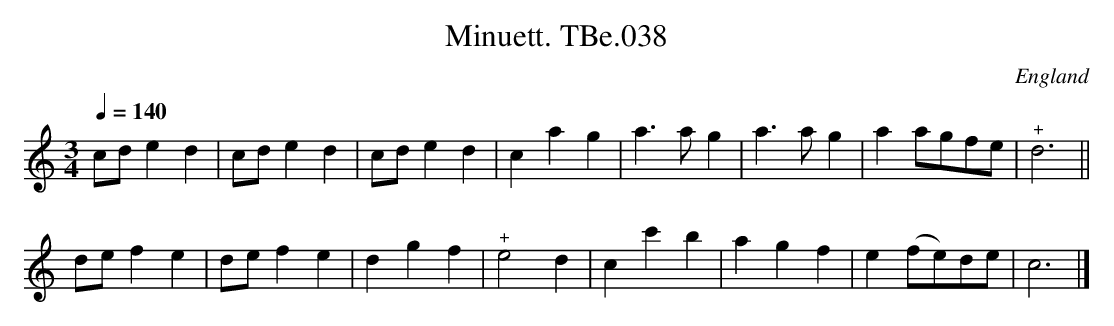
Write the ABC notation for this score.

X:1
T:Minuett. TBe.038
L:1/4
M:3/4
O:England
Q:1/4=140
K:C major
c/d/ ed | c/d/ ed | c/d/ ed | cag | a>ag |\
a>ag | a a/g/f/e/ |  "^+"d3 ||!
d/e/fe | d/e/fe | dgf |  "^+"e2d | cc'b |\
agf | e (f/e/)d/e/ | c3 |]
